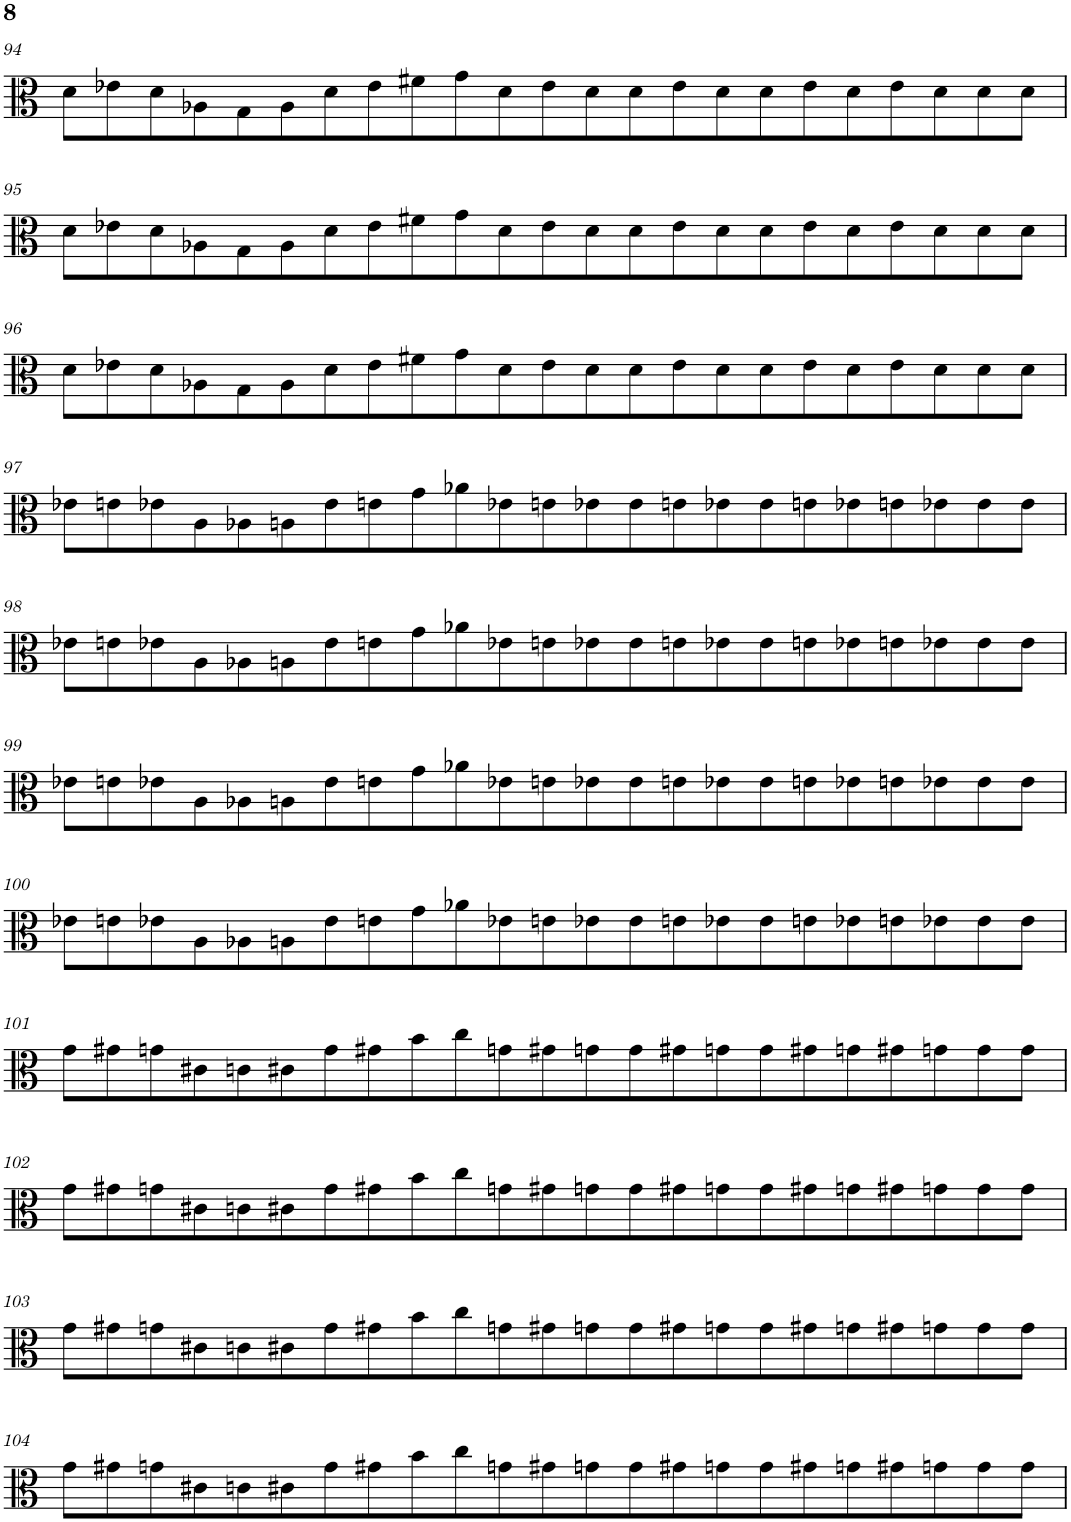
**kern
*part1
*staff1
*I"Viola
*I'Vla.
!!LO:PB:g=z
*clefC3
*k[]
*M23/8
=94
8d\L
8e-X\
8d\
8A-X\
8G\
8A-\
8d\
8e-\
8f#X\
8g\
8d\
8e-\
8d\
8d\
8e-\
8d\
8d\
8e-\
8d\
8e-\
8d\
8d\
8d\J
!!LO:LB:g=z
=95
8d\L
8e-X\
8d\
8A-X\
8G\
8A-\
8d\
8e-\
8f#X\
8g\
8d\
8e-\
8d\
8d\
8e-\
8d\
8d\
8e-\
8d\
8e-\
8d\
8d\
8d\J
!!LO:LB:g=z
=96
8d\L
8e-X\
8d\
8A-X\
8G\
8A-\
8d\
8e-\
8f#X\
8g\
8d\
8e-\
8d\
8d\
8e-\
8d\
8d\
8e-\
8d\
8e-\
8d\
8d\
8d\J
!!LO:LB:g=z
=97
8e-X\L
8en\
8e-X\
8A\
8A-X\
8An\
8e-\
8en\
8g\
8a-X\
8e-X\
8en\
8e-X\
8e-\
8en\
8e-X\
8e-\
8en\
8e-X\
8en\
8e-X\
8e-\
8e-\J
!!LO:LB:g=z
=98
8e-X\L
8en\
8e-X\
8A\
8A-X\
8An\
8e-\
8en\
8g\
8a-X\
8e-X\
8en\
8e-X\
8e-\
8en\
8e-X\
8e-\
8en\
8e-X\
8en\
8e-X\
8e-\
8e-\J
!!LO:LB:g=z
=99
8e-X\L
8en\
8e-X\
8A\
8A-X\
8An\
8e-\
8en\
8g\
8a-X\
8e-X\
8en\
8e-X\
8e-\
8en\
8e-X\
8e-\
8en\
8e-X\
8en\
8e-X\
8e-\
8e-\J
!!LO:LB:g=z
=100
8e-X\L
8en\
8e-X\
8A\
8A-X\
8An\
8e-\
8en\
8g\
8a-X\
8e-X\
8en\
8e-X\
8e-\
8en\
8e-X\
8e-\
8en\
8e-X\
8en\
8e-X\
8e-\
8e-\J
!!LO:LB:g=z
=101
8g\L
8g#X\
8gn\
8c#X\
8cn\
8c#X\
8g\
8g#X\
8b\
8cc\
8gn\
8g#X\
8gn\
8g\
8g#X\
8gn\
8g\
8g#X\
8gn\
8g#X\
8gn\
8g\
8g\J
!!LO:LB:g=z
=102
8g\L
8g#X\
8gn\
8c#X\
8cn\
8c#X\
8g\
8g#X\
8b\
8cc\
8gn\
8g#X\
8gn\
8g\
8g#X\
8gn\
8g\
8g#X\
8gn\
8g#X\
8gn\
8g\
8g\J
!!LO:LB:g=z
=103
8g\L
8g#X\
8gn\
8c#X\
8cn\
8c#X\
8g\
8g#X\
8b\
8cc\
8gn\
8g#X\
8gn\
8g\
8g#X\
8gn\
8g\
8g#X\
8gn\
8g#X\
8gn\
8g\
8g\J
!!LO:LB:g=z
=104
8g\L
8g#X\
8gn\
8c#X\
8cn\
8c#X\
8g\
8g#X\
8b\
8cc\
8gn\
8g#X\
8gn\
8g\
8g#X\
8gn\
8g\
8g#X\
8gn\
8g#X\
8gn\
8g\
8g\J
=
*-
